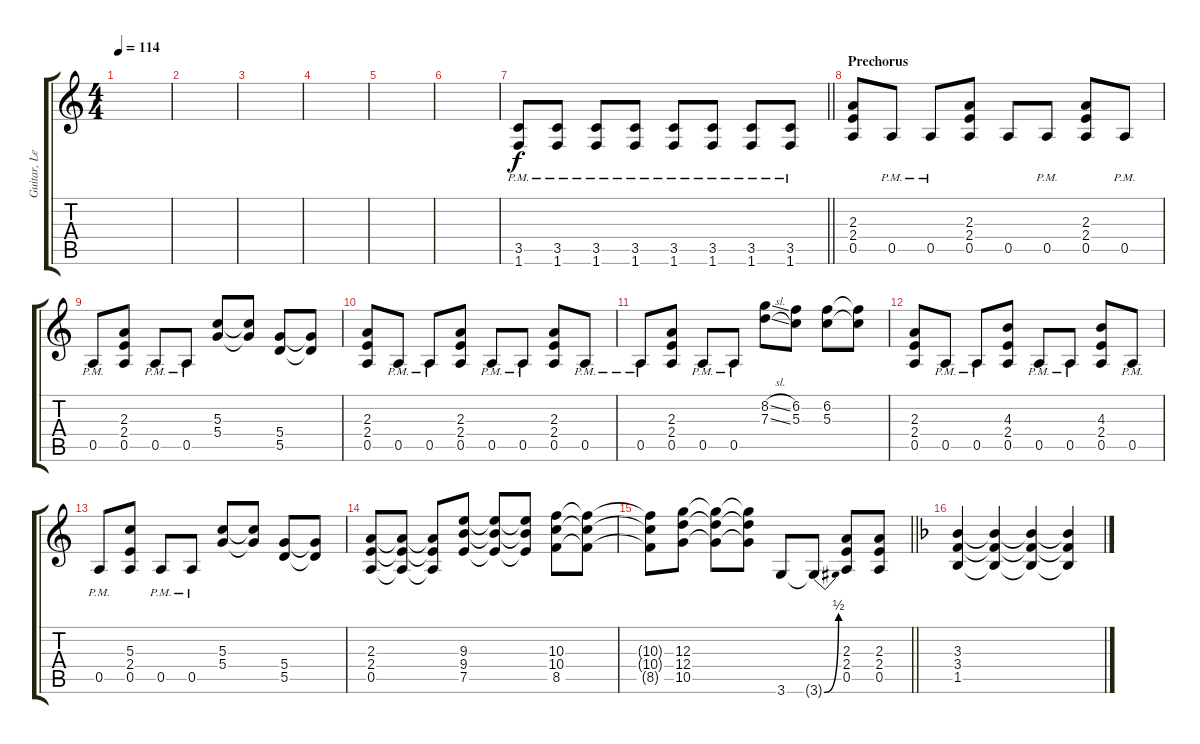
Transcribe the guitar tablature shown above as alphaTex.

\track ("Guitar, Lead" "Guitar, Le") {instrument distortionguitar}
\staff {score tabs}
\tuning (E4 B3 G3 D3 A2 E2) {hide}
\ts (4 4)
\tempo 114
\clef g2
\ks c
|
|
|
|
|
|
\barLineRight lightlight
(3.5{pm} 1.6{pm}).8 (3.5{pm} 1.6{pm}).8 (3.5{pm} 1.6{pm}).8 (3.5{pm} 1.6{pm}).8 (3.5{pm} 1.6{pm}).8 (3.5{pm} 1.6{pm}).8 (3.5{pm} 1.6{pm}).8 (3.5{pm} 1.6{pm}).8 |
\section ("" "Prechorus")
(2.3 2.4 0.5).8 0.5{pm}.8 0.5{pm}.8 (2.3 2.4 0.5).8 0.5.8 0.5{pm}.8 (2.3 2.4 0.5).8 0.5{pm}.8 |
0.5{pm}.8 (2.3 2.4 0.5).8 0.5{pm}.8 0.5{pm}.8 (5.3 5.4).8 (5.3{t} 5.4{t}).8 (5.4 5.5).8 (5.4{t} 5.5{t}).8 |
(2.3 2.4 0.5).8 0.5{pm}.8 0.5{pm}.8 (2.3 2.4 0.5).8 0.5{pm}.8 0.5{pm}.8 (2.3 2.4 0.5).8 0.5{pm}.8 |
0.5{pm}.8 (2.3 2.4 0.5).8 0.5{pm}.8 0.5{pm}.8 (8.2{sl} 7.3{sl}).8 (6.2 5.3).8 (6.2 5.3).8 (6.2{t} 5.3{t}).8 |
(2.3 2.4 0.5).8 0.5{pm}.8 0.5{pm}.8 (4.3 2.4 0.5).8 0.5{pm}.8 0.5{pm}.8 (4.3 2.4 0.5).8 0.5{pm}.8 |
0.5{pm}.8 (5.3 2.4 0.5).8 0.5{pm}.8 0.5{pm}.8 (5.3 5.4).8 (5.3{t} 5.4{t}).8 (5.4 5.5).8 (5.4{t} 5.5{t}).8 |
(2.3 2.4 0.5).8 (2.3{t} 2.4{t} 0.5{t}).8 (2.3{t} 2.4{t} 0.5{t}).8 (9.3 9.4 7.5).8 (9.3{t} 9.4{t} 7.5{t}).8 (9.3{t} 9.4{t} 7.5{t}).8 (10.3 10.4 8.5).8 (10.3{t} 10.4{t} 8.5{t}).8 |
\barLineRight lightlight
(10.3{t} 10.4{t} 8.5{t}).8 (12.3 12.4 10.5).8 (12.3{t} 12.4{t} 10.5{t}).8 (12.3{t} 12.4{t} 10.5{t}).8 3.6.8 3.6{be (bend 0 0 60 2) t}.8 (2.3 2.4 0.5).8 (2.3 2.4 0.5).8 |
\ks dminor
(3.3 3.4 1.5).4 (3.3{t} 3.4{t} 1.5{t}).4 (3.3{t} 3.4{t} 1.5{t}).4 (3.3{t} 3.4{t} 1.5{t}).4
